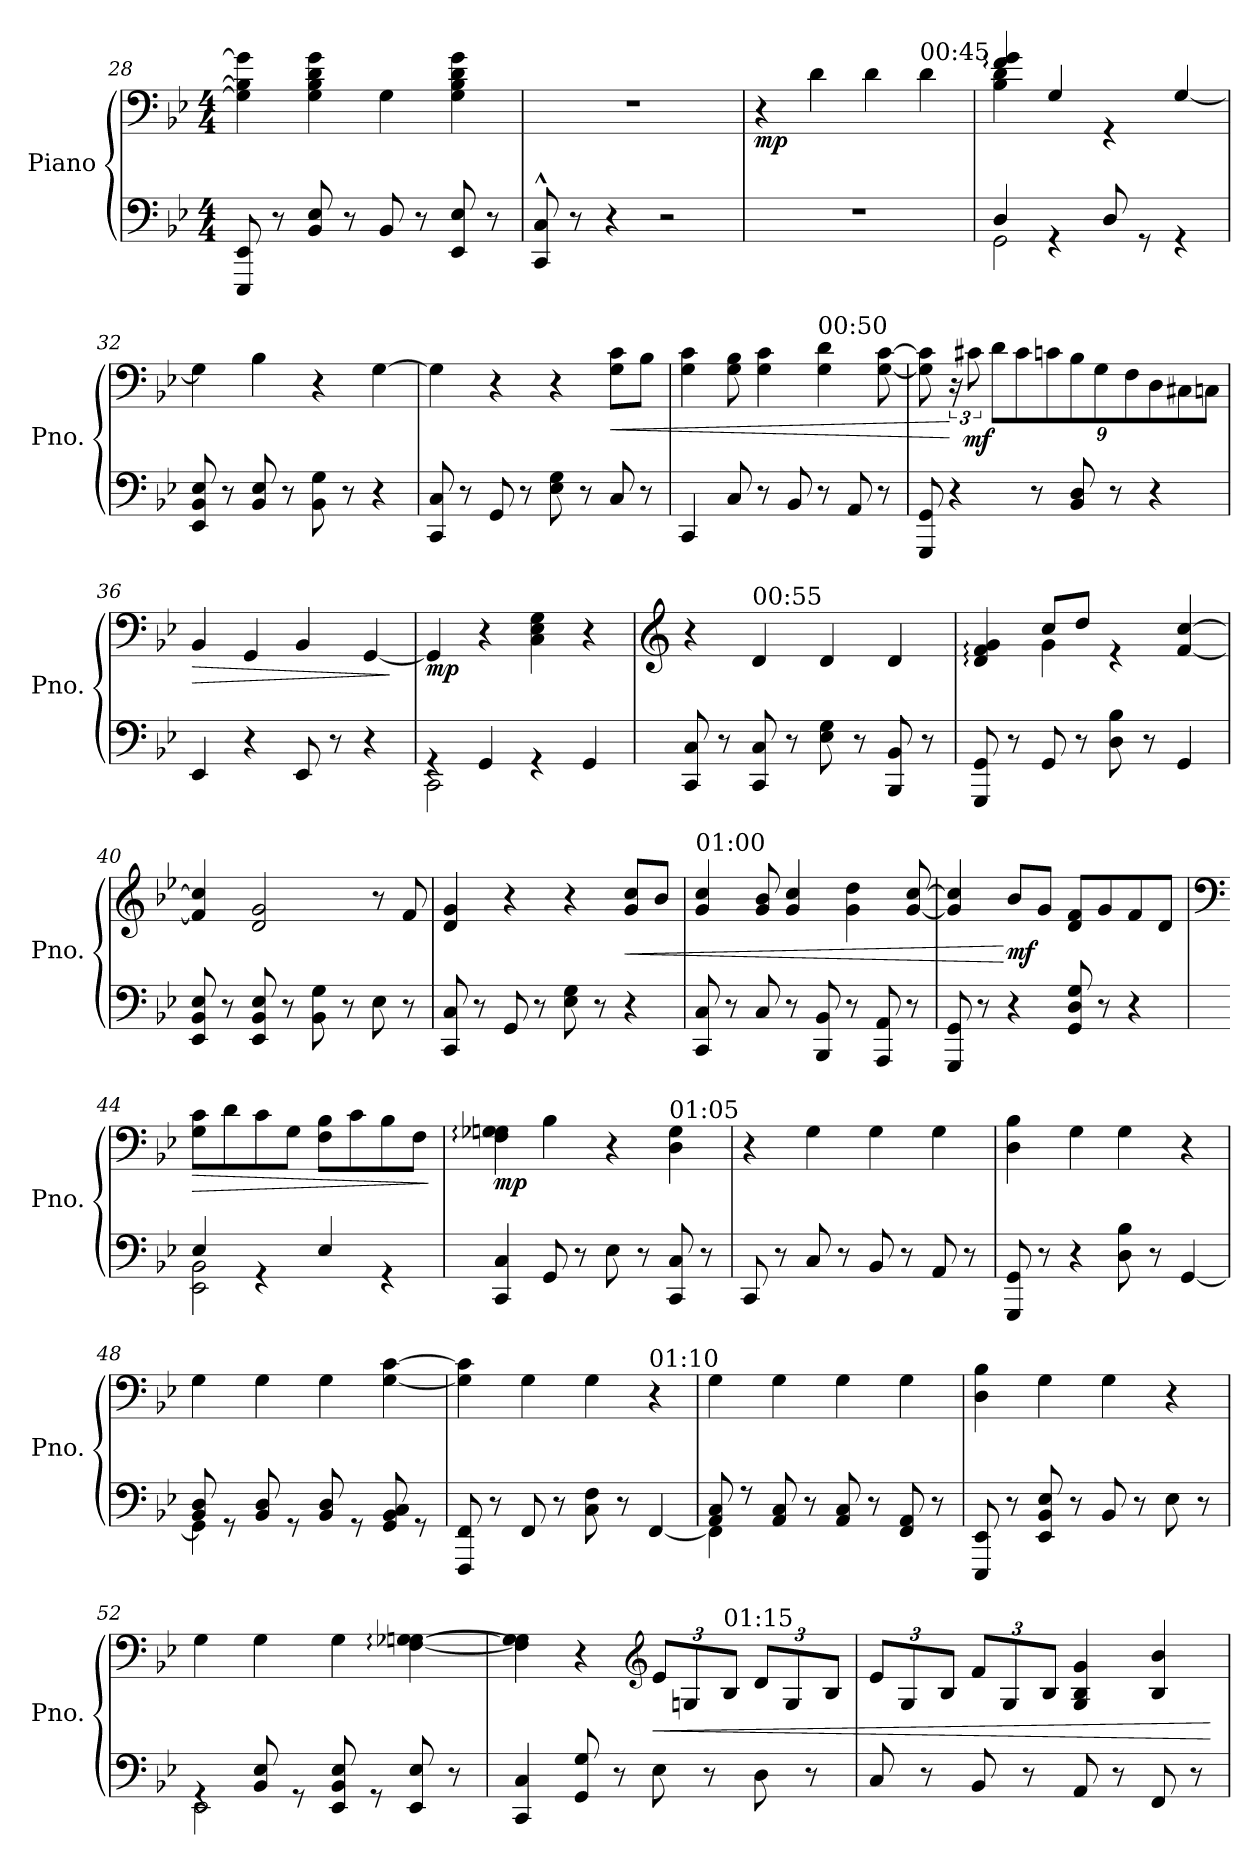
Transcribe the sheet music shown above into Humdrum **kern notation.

**kern	**kern	**dynam
*part1	*part1	*part1
*staff2	*staff1	*staff1/2
*I"Piano	*	*
*I'Pno.	*	*
*clefF4	*clefF4	*
*k[b-e-]	*k[b-e-]	*
*M4/4	*M4/4	*
=28	=28	=28
8EEE-/ 8EE-/	4G\] 4B-\] 4g\]	.
8r	.	.
8BB-/ 8E-/	4G\ 4B-\ 4d\ 4g\	.
8r	.	.
8BB-/	4G\	.
8r	.	.
8EE-/ 8E-/	4G\ 4B-\ 4d\ 4g\	.
8r	.	.
=29	=29	=29
8CC/^^ 8C/^^	1r	.
8r	.	.
4r	.	.
2r	.	.
=30	=30	=30
!	!	!LO:DY:b
1r	4r	mp
.	4d\	.
.	4d\	.
!	!LO:TX:a:t=00&colon;45	!
.	4d\	.
!!LO:PB:g=z
=31	=31	=31
*^	*^	*
4D/	2GG\	4f/: 4g/:	4B-\ 4d\	.
4rGG	.	4G/	4ryy	.
8D/	2ryy	4rGG	2ryy	.
8rGG	.	.	.	.
4rGG	.	[4G/	.	.
*v	*v	*	*	*
*	*v	*v	*
=32	=32	=32
8EE-/ 8BB-/ 8E-/	4G\]	.
8r	.	.
8BB-/ 8E-/	4B-\	.
8r	.	.
8BB-\ 8G\	4r	.
8r	.	.
4r	[4G\	.
=33	=33	=33
8CC/ 8C/	4G\]	.
8r	.	.
8GG/	4r	.
8r	.	.
8E-\ 8G\	4r	.
8r	.	.
!	!	!LO:HP:b
8C/	8G\ 8c\L	<
8r	8B-\J	.
=34	=34	=34
4CC/	4G\ 4c\	.
8C/	8G\ 8B-\	.
8r	4G\ 4c\	.
8BB-/	.	.
!	!LO:TX:a:t=00&colon;50	!
8r	4G\ 4d\	.
8AA/	.	.
8r	[8G\ [8c\	.
!!LO:LB:g=z
=35	=35	=35
8GGG/ 8GG/	8G\] 8c\]	.
4r	24r	[
!	!	!LO:DY:b
.	12c#X\	mf
*	*Xbrackettup	*
.	12d\L	.
.	12c#\	.
8r	.	.
.	12cn\	.
8BB-/ 8D/	12B-\	.
.	12G\	.
8r	.	.
.	12F\	.
4r	12D\	.
.	12C#X\	.
.	12Cn\J	.
=36	=36	=36
!	!	!LO:HP:b
4EE-/	4BB-/	>
4r	4GG/	.
8EE-/	4BB-/	.
8r	.	.
4r	[4GG/	.
.	.	]
=37	=37	=37
*^	*	*
!	!	!	!LO:DY:b
4rGG	2CC\	4GG/]	mp
4GG/	.	4r	.
4rGG	2ryy	4C\ 4E-\ 4G\	.
4GG/	.	4r	.
*v	*v	*	*
=38	=38	=38
*	*clefG2	*
8CC/ 8C/	4r	.
8r	.	.
!	!LO:TX:a:t=00&colon;55	!
8CC/ 8C/	4d/	.
8r	.	.
8E-\ 8G\	4d/	.
8r	.	.
8BBB-/ 8BB-/	4d/	.
8r	.	.
!!LO:LB:g=z
=39	=39	=39
*	*^	*
8GGG/ 8GG/	4d/: 4f/: 4g/:	4ryy	.
8r	.	.	.
8GG/	8cc/L	4g\	.
8r	8dd/J	.	.
8D\ 8B-\	4re	2ryy	.
8r	.	.	.
4GG/	[4f/ [4cc/	.	.
*	*v	*v	*
=40	=40	=40
8EE-/ 8BB-/ 8E-/	4f/] 4cc/]	.
8r	.	.
8EE-/ 8BB-/ 8E-/	2d/ 2g/	.
8r	.	.
8BB-\ 8G\	.	.
8r	.	.
8E-\	8r	.
8r	8f/	.
=41	=41	=41
8CC/ 8C/	4d/ 4g/	.
8r	.	.
8GG/	4r	.
8r	.	.
8E-\ 8G\	4r	.
8r	.	.
!	!	!LO:HP:b
4r	8g/ 8cc/L	<
.	8b-/J	.
=42	=42	=42
!	!LO:TX:a:t=01&colon;00	!
8CC/ 8C/	4g/ 4cc/	.
8r	.	.
8C/	8g/ 8b-/	.
8r	4g/ 4cc/	.
8BBB-/ 8BB-/	.	.
8r	4g\ 4dd\	.
8AAA/ 8AA/	.	.
8r	[8g/ [8cc/	.
!!LO:LB:g=z
=43	=43	=43
8GGG/ 8GG/	4g/] 4cc/]	.
8r	.	.
!	!	!LO:DY:n=1:b
4r	8b-/L	[ mf
.	8g/J	.
8GG/ 8D/ 8G/	8d/ 8f/L	.
8r	8g/	.
4r	8f/	.
.	8d/J	.
=44	=44	=44
*	*clefF4	*
*^	*	*
!	!	!	!LO:HP:b
4E-/	2EE-\ 2BB-\	8G\ 8c\L	>
.	.	8d\	.
4rGG	.	8c\	.
.	.	8G\J	.
4E-/	2ryy	8F\ 8B-\L	.
.	.	8c\	.
4rGG	.	8B-\	.
.	.	8F\J	.
*v	*v	*	*
.	.	]
=45	=45	=45
!	!	!LO:DY:b
4CC/ 4C/	4F\: 4G-X\: 4Gn\:	mp
8GG/	4B-\	.
8r	.	.
8E-\	4r	.
8r	.	.
!	!LO:TX:a:t=01&colon;05	!
8CC/ 8C/	4D\ 4G\	.
8r	.	.
=46	=46	=46
8CC/	4r	.
8r	.	.
8C/	4G\	.
8r	.	.
8BB-/	4G\	.
8r	.	.
8AA/	4G\	.
8r	.	.
!!LO:LB:g=z
=47	=47	=47
8GGG/ 8GG/	4D\ 4B-\	.
8r	.	.
4r	4G\	.
8D\ 8B-\	4G\	.
8r	.	.
[4GG/	4r	.
=48	=48	=48
*^	*	*
8BB-/ 8D/	4GG\]	4G\	.
8rGG	.	.	.
8BB-/ 8D/	2.ryy	4G\	.
8rGG	.	.	.
8BB-/ 8D/	.	4G\	.
8rGG	.	.	.
8GG/ 8BB-/ 8C/	.	[4G\ [4c\	.
8rGG	.	.	.
*v	*v	*	*
=49	=49	=49
8FFF/ 8FF/	4G\] 4c\]	.
8r	.	.
8FF/	4G\	.
8r	.	.
8C\ 8F\	4G\	.
8r	.	.
!	!LO:TX:a:t=01&colon;10	!
[4FF/	4r	.
=50	=50	=50
*^	*	*
8AA/ 8C/	4FF\]	4G\	.
8r	.	.	.
8AA/ 8C/	2.ryy	4G\	.
8r	.	.	.
8AA/ 8C/	.	4G\	.
8r	.	.	.
8FF/ 8AA/	.	4G\	.
8r	.	.	.
*v	*v	*	*
=51	=51	=51
8EEE-/ 8EE-/	4D\ 4B-\	.
8r	.	.
8EE-/ 8BB-/ 8E-/	4G\	.
8r	.	.
8BB-/	4G\	.
8r	.	.
8E-\	4r	.
8r	.	.
!!LO:LB:g=z
=52	=52	=52
*^	*	*
4rGG	2EE-\	4G\	.
8BB-/ 8E-/	.	4G\	.
8rGG	.	.	.
8EE-/ 8BB-/ 8E-/	2ryy	4G\	.
8rGG	.	.	.
8EE-/ 8E-/	.	[4F\: [4G-X\: [4Gn\:	.
8r	.	.	.
*v	*v	*	*
=53	=53	=53
4CC/ 4C/	4F\] 4G-\] 4G\]	.
8GG/ 8G/	4r	.
8r	.	.
*	*clefG2	*
!	!	!LO:HP:b
8E-\	12e-/L	<
.	12Gn/	.
8r	.	.
!	!LO:TX:a:t=01&colon;15	!
.	12B-/J	.
8D\	12d/L	.
.	12G/	.
8r	.	.
.	12B-/J	.
=54	=54	=54
8C/	12e-/L	.
.	12G/	.
8r	.	.
.	12B-/J	.
8BB-/	12f/L	.
.	12G/	.
8r	.	.
.	12B-/J	.
8AA/	4G/ 4B-/ 4g/	.
8r	.	.
8FF/	4B-/ 4b-/	.
8r	.	.
.	.	[
=	=	=
*-	*-	*-
